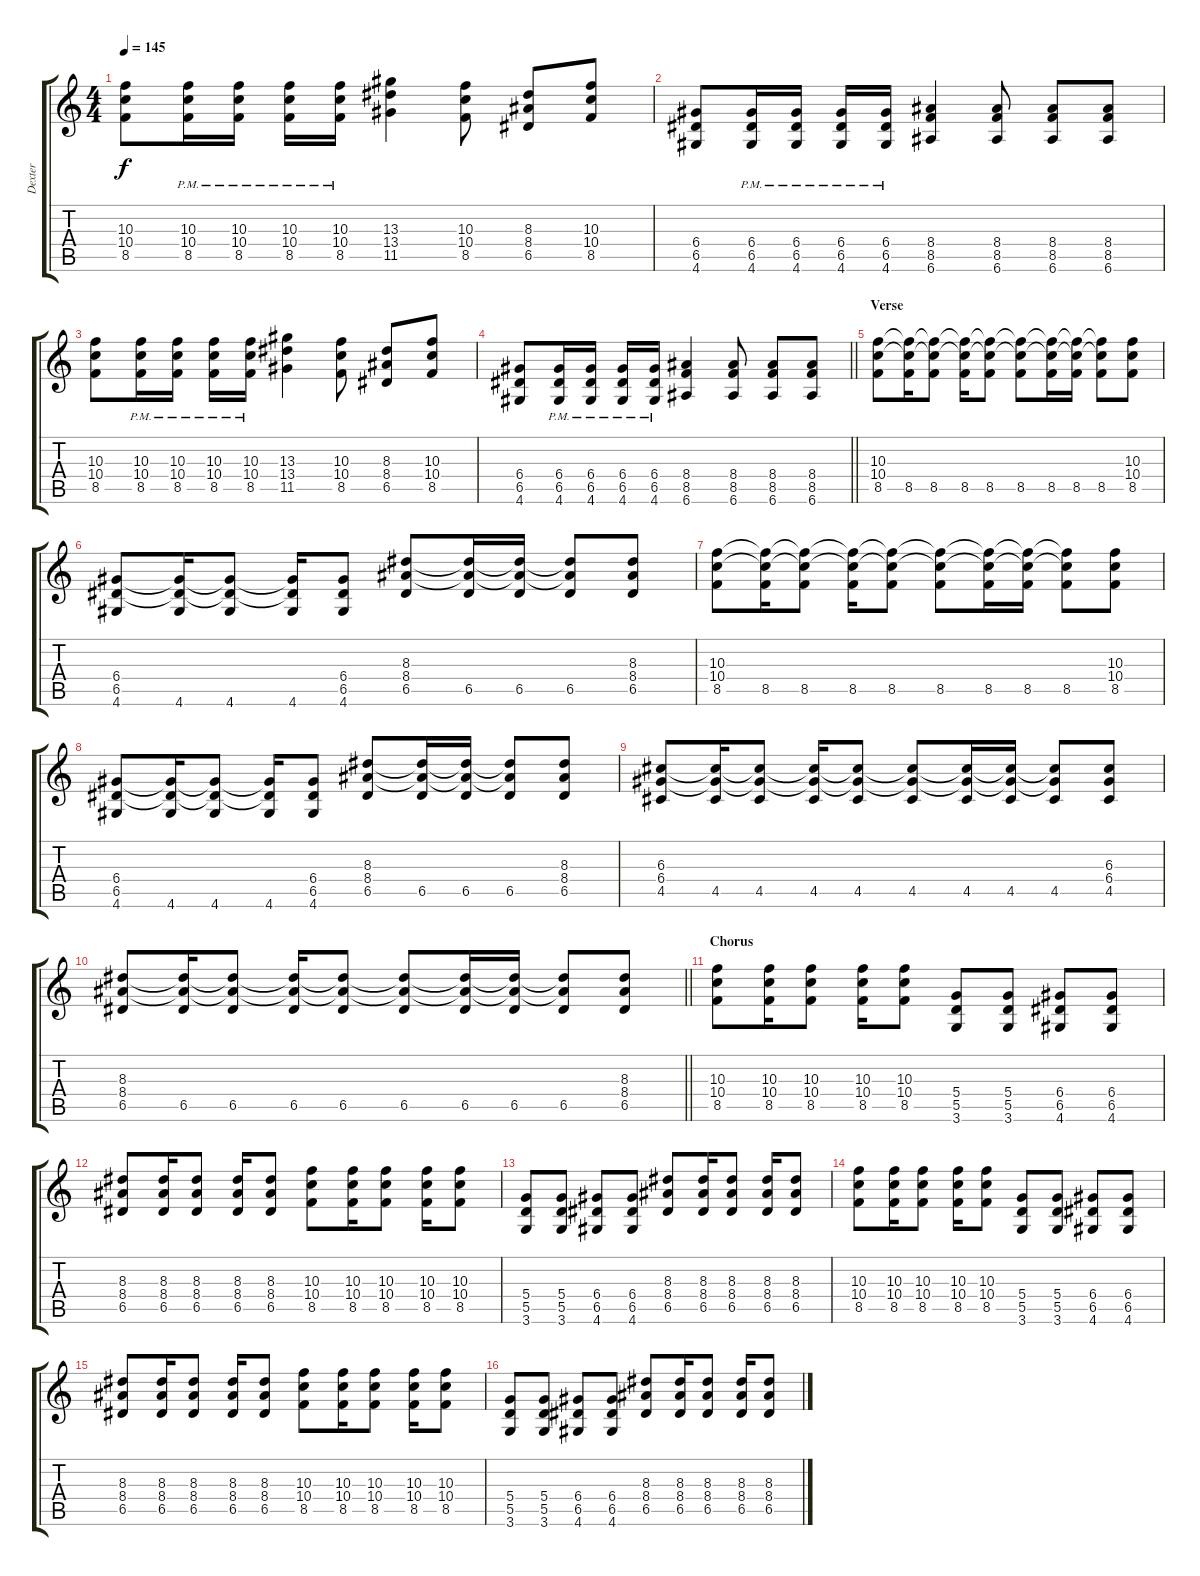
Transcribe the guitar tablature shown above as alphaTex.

\track ("Dexter" "Dexter") {instrument distortionguitar}
\staff {score tabs}
\tuning (E4 B3 G3 D3 A2 E2) {hide}
\ts (4 4)
\tempo 145
\clef g2
\ks c
(10.3 10.4 8.5).8{dy f instrument distortionguitar} (10.3{pm} 10.4{pm} 8.5{pm}).16 (10.3{pm} 10.4{pm} 8.5{pm}).16 (10.3{pm} 10.4{pm} 8.5{pm}).16 (10.3{pm} 10.4{pm} 8.5{pm}).16 (13.3 13.4 11.5).4 (10.3 10.4 8.5).8 (8.3 8.4 6.5).8 (10.3 10.4 8.5).8 |
(6.4 6.5 4.6).8 (6.4{pm} 6.5{pm} 4.6{pm}).16 (6.4{pm} 6.5{pm} 4.6{pm}).16 (6.4{pm} 6.5{pm} 4.6{pm}).16 (6.4{pm} 6.5{pm} 4.6{pm}).16 (8.4 8.5 6.6).4 (8.4 8.5 6.6).8 (8.4 8.5 6.6).8 (8.4 8.5 6.6).8 |
(10.3 10.4 8.5).8 (10.3{pm} 10.4{pm} 8.5{pm}).16 (10.3{pm} 10.4{pm} 8.5{pm}).16 (10.3{pm} 10.4{pm} 8.5{pm}).16 (10.3{pm} 10.4{pm} 8.5{pm}).16 (13.3 13.4 11.5).4 (10.3 10.4 8.5).8 (8.3 8.4 6.5).8 (10.3 10.4 8.5).8 |
\barLineRight lightlight
(6.4 6.5 4.6).8 (6.4{pm} 6.5{pm} 4.6{pm}).16 (6.4{pm} 6.5{pm} 4.6{pm}).16 (6.4{pm} 6.5{pm} 4.6{pm}).16 (6.4{pm} 6.5{pm} 4.6{pm}).16 (8.4 8.5 6.6).4 (8.4 8.5 6.6).8 (8.4 8.5 6.6).8 (8.4 8.5 6.6).8 |
\section ("" "Verse")
(10.3 10.4 8.5).8 (10.3{t} 10.4{t} 8.5).16 (10.3{t} 10.4{t} 8.5).8 (10.3{t} 10.4{t} 8.5).16 (10.3{t} 10.4{t} 8.5).8 (10.3{t} 10.4{t} 8.5).8 (10.3{t} 10.4{t} 8.5).16 (10.3{t} 10.4{t} 8.5).16 (10.3{t} 10.4{t} 8.5).8 (10.3 10.4 8.5).8 |
(6.4 6.5 4.6).8 (6.4{t} 6.5{t} 4.6).16 (6.4{t} 6.5{t} 4.6).8 (6.4{t} 6.5{t} 4.6).16 (6.4 6.5 4.6).8 (8.3 8.4 6.5).8 (8.3{t} 8.4{t} 6.5).16 (8.3{t} 8.4{t} 6.5).16 (8.3{t} 8.4{t} 6.5).8 (8.3 8.4 6.5).8 |
(10.3 10.4 8.5).8 (10.3{t} 10.4{t} 8.5).16 (10.3{t} 10.4{t} 8.5).8 (10.3{t} 10.4{t} 8.5).16 (10.3{t} 10.4{t} 8.5).8 (10.3{t} 10.4{t} 8.5).8 (10.3{t} 10.4{t} 8.5).16 (10.3{t} 10.4{t} 8.5).16 (10.3{t} 10.4{t} 8.5).8 (10.3 10.4 8.5).8 |
(6.4 6.5 4.6).8 (6.4{t} 6.5{t} 4.6).16 (6.4{t} 6.5{t} 4.6).8 (6.4{t} 6.5{t} 4.6).16 (6.4 6.5 4.6).8 (8.3 8.4 6.5).8 (8.3{t} 8.4{t} 6.5).16 (8.3{t} 8.4{t} 6.5).16 (8.3{t} 8.4{t} 6.5).8 (8.3 8.4 6.5).8 |
(6.3 6.4 4.5).8 (6.3{t} 6.4{t} 4.5).16 (6.3{t} 6.4{t} 4.5).8 (6.3{t} 6.4{t} 4.5).16 (6.3{t} 6.4{t} 4.5).8 (6.3{t} 6.4{t} 4.5).8 (6.3{t} 6.4{t} 4.5).16 (6.3{t} 6.4{t} 4.5).16 (6.3{t} 6.4{t} 4.5).8 (6.3 6.4 4.5).8 |
\barLineRight lightlight
(8.3 8.4 6.5).8 (8.3{t} 8.4{t} 6.5).16 (8.3{t} 8.4{t} 6.5).8 (8.3{t} 8.4{t} 6.5).16 (8.3{t} 8.4{t} 6.5).8 (8.3{t} 8.4{t} 6.5).8 (8.3{t} 8.4{t} 6.5).16 (8.3{t} 8.4{t} 6.5).16 (8.3{t} 8.4{t} 6.5).8 (8.3 8.4 6.5).8 |
\section ("" "Chorus")
(10.3 10.4 8.5).8 (10.3 10.4 8.5).16 (10.3 10.4 8.5).8 (10.3 10.4 8.5).16 (10.3 10.4 8.5).8 (5.4 5.5 3.6).8 (5.4 5.5 3.6).8 (6.4 6.5 4.6).8 (6.4 6.5 4.6).8 |
(8.3 8.4 6.5).8 (8.3 8.4 6.5).16 (8.3 8.4 6.5).8 (8.3 8.4 6.5).16 (8.3 8.4 6.5).8 (10.3 10.4 8.5).8 (10.3 10.4 8.5).16 (10.3 10.4 8.5).8 (10.3 10.4 8.5).16 (10.3 10.4 8.5).8 |
(5.4 5.5 3.6).8 (5.4 5.5 3.6).8 (6.4 6.5 4.6).8 (6.4 6.5 4.6).8 (8.3 8.4 6.5).8 (8.3 8.4 6.5).16 (8.3 8.4 6.5).8 (8.3 8.4 6.5).16 (8.3 8.4 6.5).8 |
(10.3 10.4 8.5).8 (10.3 10.4 8.5).16 (10.3 10.4 8.5).8 (10.3 10.4 8.5).16 (10.3 10.4 8.5).8 (5.4 5.5 3.6).8 (5.4 5.5 3.6).8 (6.4 6.5 4.6).8 (6.4 6.5 4.6).8 |
(8.3 8.4 6.5).8 (8.3 8.4 6.5).16 (8.3 8.4 6.5).8 (8.3 8.4 6.5).16 (8.3 8.4 6.5).8 (10.3 10.4 8.5).8 (10.3 10.4 8.5).16 (10.3 10.4 8.5).8 (10.3 10.4 8.5).16 (10.3 10.4 8.5).8 |
(5.4 5.5 3.6).8 (5.4 5.5 3.6).8 (6.4 6.5 4.6).8 (6.4 6.5 4.6).8 (8.3 8.4 6.5).8 (8.3 8.4 6.5).16 (8.3 8.4 6.5).8 (8.3 8.4 6.5).16 (8.3 8.4 6.5).8
